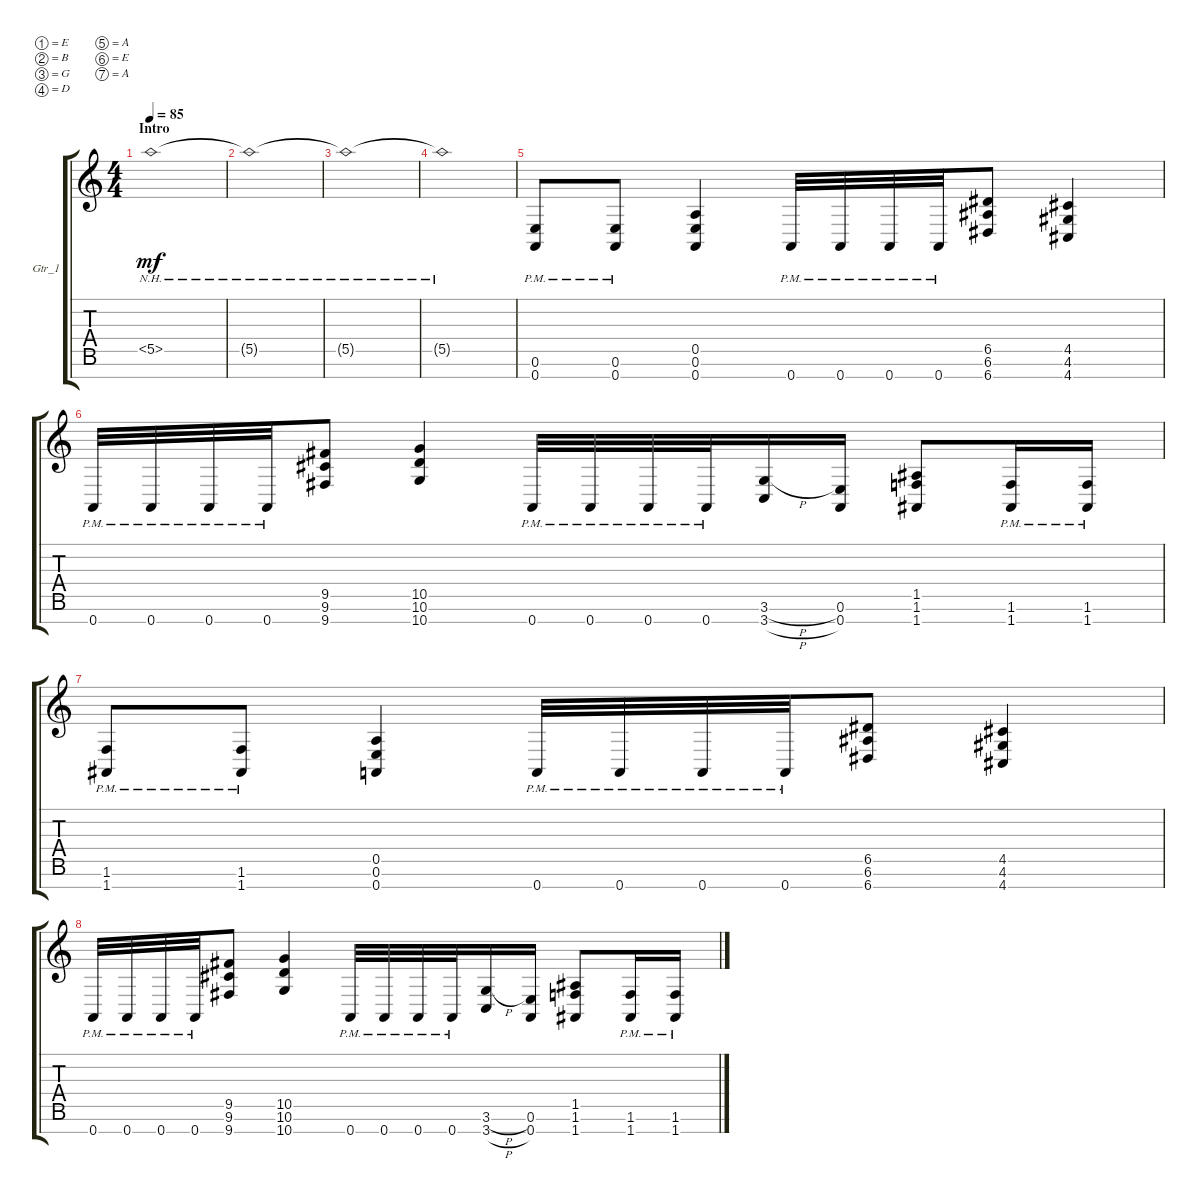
\defaultSystemsLayout 4
\bracketExtendMode groupsimilarinstruments
\firstSystemTrackNameOrientation horizontal
\otherSystemsTrackNameOrientation horizontal
\track ("Guitar_Left" "Gtr_1") {instrument distortionguitar}
\staff {score tabs}
\tuning (E4 B3 G3 D3 A2 E2 A1)
\ts (4 4)
\section ("" "Intro")
\tempo 85
\clef g2
\ks c
5.5{nh}.1{dy mf instrument distortionguitar} |
5.5{nh t}.1 |
5.5{nh t}.1 |
5.5{nh t}.1 |
\section ("" "")
(0.7{pm} 0.6{pm}).8 (0.7{pm} 0.6{pm}).8 (0.7 0.6 0.5).4 0.7{pm}.32 0.7{pm}.32 0.7{pm}.32 0.7{pm}.32 (6.7 6.6 6.5).8 (4.7 4.6 4.5).4 |
0.7{pm}.32 0.7{pm}.32 0.7{pm}.32 0.7{pm}.32 (9.7 9.6 9.5).8 (10.7 10.6 10.5).4 0.7{pm}.32 0.7{pm}.32 0.7{pm}.32 0.7{pm}.32 (3.7{h} 3.6{h}).16 (0.7 0.6).16 (1.7 1.6 1.5).8 (1.7{pm} 1.6{pm}).16 (1.7{pm} 1.6{pm}).16 |
(1.7{pm} 1.6{pm}).8 (1.7{pm} 1.6{pm}).8 (0.7 0.6 0.5).4 0.7{pm}.32 0.7{pm}.32 0.7{pm}.32 0.7{pm}.32 (6.7 6.6 6.5).8 (4.7 4.6 4.5).4 |
0.7{pm}.32 0.7{pm}.32 0.7{pm}.32 0.7{pm}.32 (9.7 9.6 9.5).8 (10.7 10.6 10.5).4 0.7{pm}.32 0.7{pm}.32 0.7{pm}.32 0.7{pm}.32 (3.7{h} 3.6{h}).16 (0.7 0.6).16 (1.7 1.6 1.5).8 (1.7{pm} 1.6{pm}).16 (1.7{pm} 1.6{pm}).16
